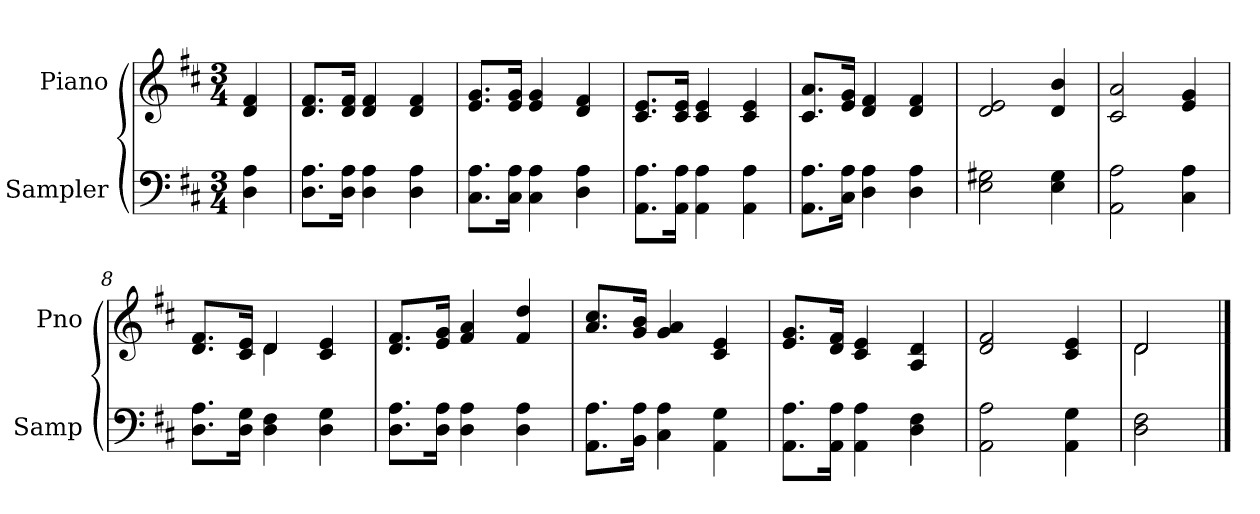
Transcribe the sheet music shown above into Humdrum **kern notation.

**kern	**kern
*part2	*part1
*staff2	*staff1
*I"Sampler	*I"Piano
*I'Samp	*I'Pno
*clefF4	*clefG2
*k[f#c#]	*k[f#c#]
*D:	*D:
*M3/4	*M3/4
=1	=1
4D 4A	4d 4f#
=2	=2
8.D\ 8.A\L	8.d/ 8.f#/L
16D\ 16A\Jk	16d/ 16f#/Jk
4D 4A	4d 4f#
4D 4A	4d 4f#
=3	=3
8.C#\ 8.A\L	8.e/ 8.g/L
16C#\ 16A\Jk	16e/ 16g/Jk
4C# 4A	4e 4g
4D 4A	4d 4f#
=4	=4
8.AA\ 8.A\L	8.c#/ 8.e/L
16AA\ 16A\Jk	16c#/ 16e/Jk
4AA 4A	4c# 4e
4AA 4A	4c# 4e
=5	=5
8.AA\ 8.A\L	8.c#/ 8.a/L
16C#\ 16A\Jk	16e/ 16g/Jk
4D 4A	4d 4f#
4D 4A	4d 4f#
=6	=6
2E 2G#X	2d 2e
4E 4G#	4d 4b
=7	=7
2AA 2A	2c# 2a
4C# 4A	4e 4g
=8	=8
*	*^
8.D\ 8.A\L	8.d/ 8.f#/L	4ryy
16D\ 16G\Jk	16c#/ 16e/Jk	.
4D 4F#	4d/	4d
4D 4G	4c# 4e	4ryy
*	*v	*v
=9	=9
8.D\ 8.A\L	8.d/ 8.f#/L
16D\ 16A\Jk	16e/ 16g/Jk
4D 4A	4f# 4a
4D 4A	4f# 4dd
=10	=10
8.AA\ 8.A\L	8.a/ 8.cc#/L
16BB\ 16A\Jk	16g/ 16b/Jk
4C# 4A	4g 4a
4AA 4G	4c# 4e
=11	=11
8.AA\ 8.A\L	8.e/ 8.g/L
16AA\ 16A\Jk	16d/ 16f#/Jk
4AA 4A	4c# 4e
4D 4F#	4A 4d
=12	=12
2AA 2A	2d 2f#
4AA 4G	4c# 4e
=13	=13
*	*^
2D 2F#	2d/	2d
*	*v	*v
==	==
*-	*-
